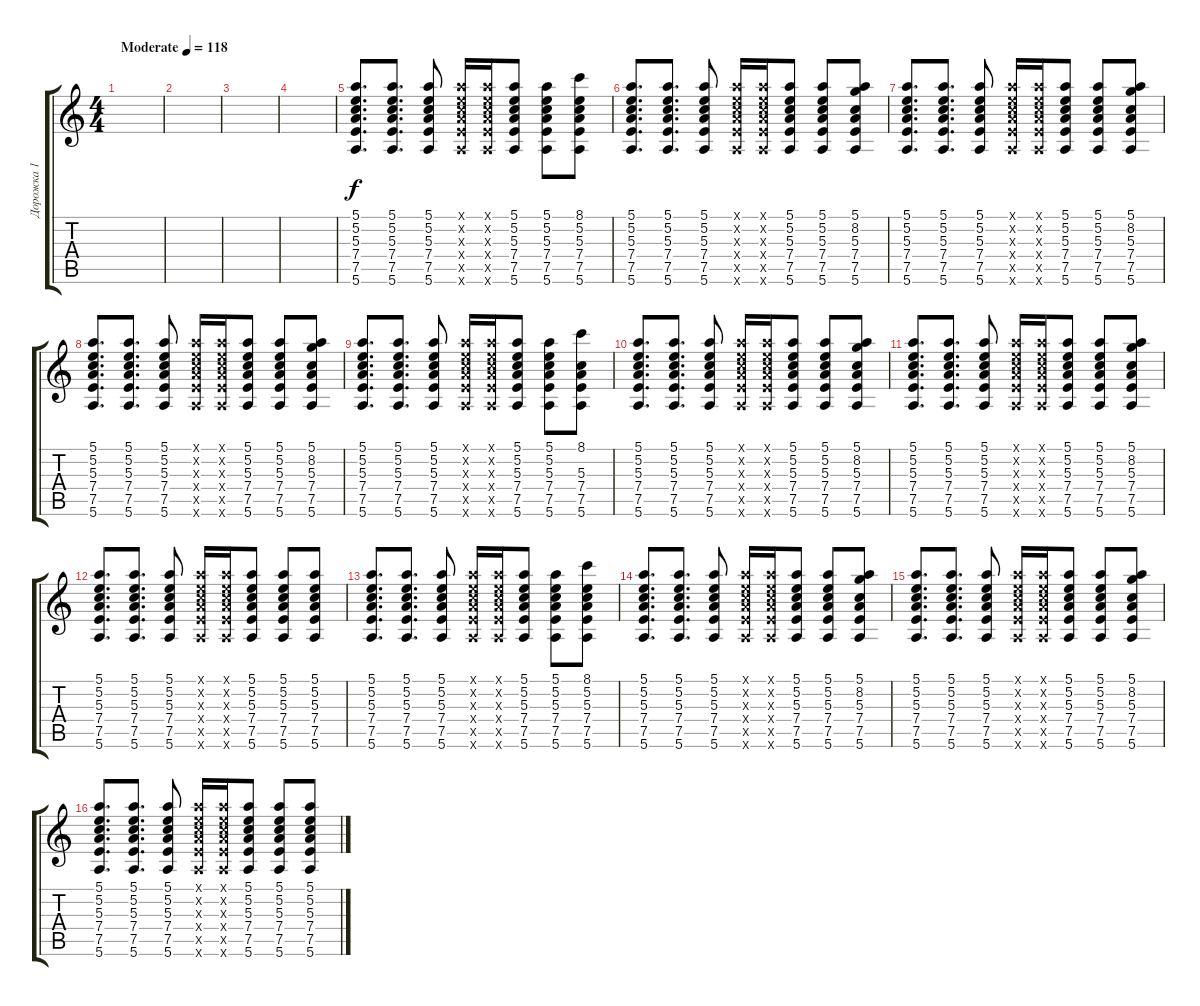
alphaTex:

\track ("Дорожка 1" "Дорожка 1") {instrument acousticguitarsteel}
\staff {score tabs}
\tuning (E4 B3 G3 D3 A2 E2) {hide}
\ts (4 4)
\tempo (118 "Moderate")
\clef g2
\ks c
|
|
|
|
(5.1 5.2 5.3 7.4 7.5 5.6).8{d} (5.1 5.2 5.3 7.4 7.5 5.6).8{d} (5.1 5.2 5.3 7.4 7.5 5.6).8 (5.1{x} 5.2{x} 5.3{x} 7.4{x} 7.5{x} 5.6{x}).16 (5.1{x} 5.2{x} 5.3{x} 7.4{x} 7.5{x} 5.6{x}).16 (5.1 5.2 5.3 7.4 7.5 5.6).8 (5.1 5.2 5.3 7.4 7.5 5.6).8 (8.1 5.2 5.3 7.4 7.5 5.6).8 |
(5.1 5.2 5.3 7.4 7.5 5.6).8{d} (5.1 5.2 5.3 7.4 7.5 5.6).8{d} (5.1 5.2 5.3 7.4 7.5 5.6).8 (5.1{x} 5.2{x} 5.3{x} 7.4{x} 7.5{x} 5.6{x}).16 (5.1{x} 5.2{x} 5.3{x} 7.4{x} 7.5{x} 5.6{x}).16 (5.1 5.2 5.3 7.4 7.5 5.6).8 (5.1 5.2 5.3 7.4 7.5 5.6).8 (5.1 8.2 5.3 7.4 7.5 5.6).8 |
(5.1 5.2 5.3 7.4 7.5 5.6).8{d} (5.1 5.2 5.3 7.4 7.5 5.6).8{d} (5.1 5.2 5.3 7.4 7.5 5.6).8 (5.1{x} 5.2{x} 5.3{x} 7.4{x} 7.5{x} 5.6{x}).16 (5.1{x} 5.2{x} 5.3{x} 7.4{x} 7.5{x} 5.6{x}).16 (5.1 5.2 5.3 7.4 7.5 5.6).8 (5.1 5.2 5.3 7.4 7.5 5.6).8 (5.1 8.2 5.3 7.4 7.5 5.6).8 |
(5.1 5.2 5.3 7.4 7.5 5.6).8{d} (5.1 5.2 5.3 7.4 7.5 5.6).8{d} (5.1 5.2 5.3 7.4 7.5 5.6).8 (5.1{x} 5.2{x} 5.3{x} 7.4{x} 7.5{x} 5.6{x}).16 (5.1{x} 5.2{x} 5.3{x} 7.4{x} 7.5{x} 5.6{x}).16 (5.1 5.2 5.3 7.4 7.5 5.6).8 (5.1 5.2 5.3 7.4 7.5 5.6).8 (5.1 8.2 5.3 7.4 7.5 5.6).8 |
(5.1 5.2 5.3 7.4 7.5 5.6).8{d} (5.1 5.2 5.3 7.4 7.5 5.6).8{d} (5.1 5.2 5.3 7.4 7.5 5.6).8 (5.1{x} 5.2{x} 5.3{x} 7.4{x} 7.5{x} 5.6{x}).16 (5.1{x} 5.2{x} 5.3{x} 7.4{x} 7.5{x} 5.6{x}).16 (5.1 5.2 5.3 7.4 7.5 5.6).8 (5.1 5.2 5.3 7.4 7.5 5.6).8 (8.1 5.3 7.4 7.5 5.6).8 |
(5.1 5.2 5.3 7.4 7.5 5.6).8{d} (5.1 5.2 5.3 7.4 7.5 5.6).8{d} (5.1 5.2 5.3 7.4 7.5 5.6).8 (5.1{x} 5.2{x} 5.3{x} 7.4{x} 7.5{x} 5.6{x}).16 (5.1{x} 5.2{x} 5.3{x} 7.4{x} 7.5{x} 5.6{x}).16 (5.1 5.2 5.3 7.4 7.5 5.6).8 (5.1 5.2 5.3 7.4 7.5 5.6).8 (5.1 8.2 5.3 7.4 7.5 5.6).8 |
(5.1 5.2 5.3 7.4 7.5 5.6).8{d} (5.1 5.2 5.3 7.4 7.5 5.6).8{d} (5.1 5.2 5.3 7.4 7.5 5.6).8 (5.1{x} 5.2{x} 5.3{x} 7.4{x} 7.5{x} 5.6{x}).16 (5.1{x} 5.2{x} 5.3{x} 7.4{x} 7.5{x} 5.6{x}).16 (5.1 5.2 5.3 7.4 7.5 5.6).8 (5.1 5.2 5.3 7.4 7.5 5.6).8 (5.1 8.2 5.3 7.4 7.5 5.6).8 |
(5.1 5.2 5.3 7.4 7.5 5.6).8{d} (5.1 5.2 5.3 7.4 7.5 5.6).8{d} (5.1 5.2 5.3 7.4 7.5 5.6).8 (5.1{x} 5.2{x} 5.3{x} 7.4{x} 7.5{x} 5.6{x}).16 (5.1{x} 5.2{x} 5.3{x} 7.4{x} 7.5{x} 5.6{x}).16 (5.1 5.2 5.3 7.4 7.5 5.6).8 (5.1 5.2 5.3 7.4 7.5 5.6).8 (5.1 5.2 5.3 7.4 7.5 5.6).8 |
(5.1 5.2 5.3 7.4 7.5 5.6).8{d} (5.1 5.2 5.3 7.4 7.5 5.6).8{d} (5.1 5.2 5.3 7.4 7.5 5.6).8 (5.1{x} 5.2{x} 5.3{x} 7.4{x} 7.5{x} 5.6{x}).16 (5.1{x} 5.2{x} 5.3{x} 7.4{x} 7.5{x} 5.6{x}).16 (5.1 5.2 5.3 7.4 7.5 5.6).8 (5.1 5.2 5.3 7.4 7.5 5.6).8 (8.1 5.2 5.3 7.4 7.5 5.6).8 |
(5.1 5.2 5.3 7.4 7.5 5.6).8{d} (5.1 5.2 5.3 7.4 7.5 5.6).8{d} (5.1 5.2 5.3 7.4 7.5 5.6).8 (5.1{x} 5.2{x} 5.3{x} 7.4{x} 7.5{x} 5.6{x}).16 (5.1{x} 5.2{x} 5.3{x} 7.4{x} 7.5{x} 5.6{x}).16 (5.1 5.2 5.3 7.4 7.5 5.6).8 (5.1 5.2 5.3 7.4 7.5 5.6).8 (5.1 8.2 5.3 7.4 7.5 5.6).8 |
(5.1 5.2 5.3 7.4 7.5 5.6).8{d} (5.1 5.2 5.3 7.4 7.5 5.6).8{d} (5.1 5.2 5.3 7.4 7.5 5.6).8 (5.1{x} 5.2{x} 5.3{x} 7.4{x} 7.5{x} 5.6{x}).16 (5.1{x} 5.2{x} 5.3{x} 7.4{x} 7.5{x} 5.6{x}).16 (5.1 5.2 5.3 7.4 7.5 5.6).8 (5.1 5.2 5.3 7.4 7.5 5.6).8 (5.1 8.2 5.3 7.4 7.5 5.6).8 |
(5.1 5.2 5.3 7.4 7.5 5.6).8{d} (5.1 5.2 5.3 7.4 7.5 5.6).8{d} (5.1 5.2 5.3 7.4 7.5 5.6).8 (5.1{x} 5.2{x} 5.3{x} 7.4{x} 7.5{x} 5.6{x}).16 (5.1{x} 5.2{x} 5.3{x} 7.4{x} 7.5{x} 5.6{x}).16 (5.1 5.2 5.3 7.4 7.5 5.6).8 (5.1 5.2 5.3 7.4 7.5 5.6).8 (5.1 5.2 5.3 7.4 7.5 5.6).8
